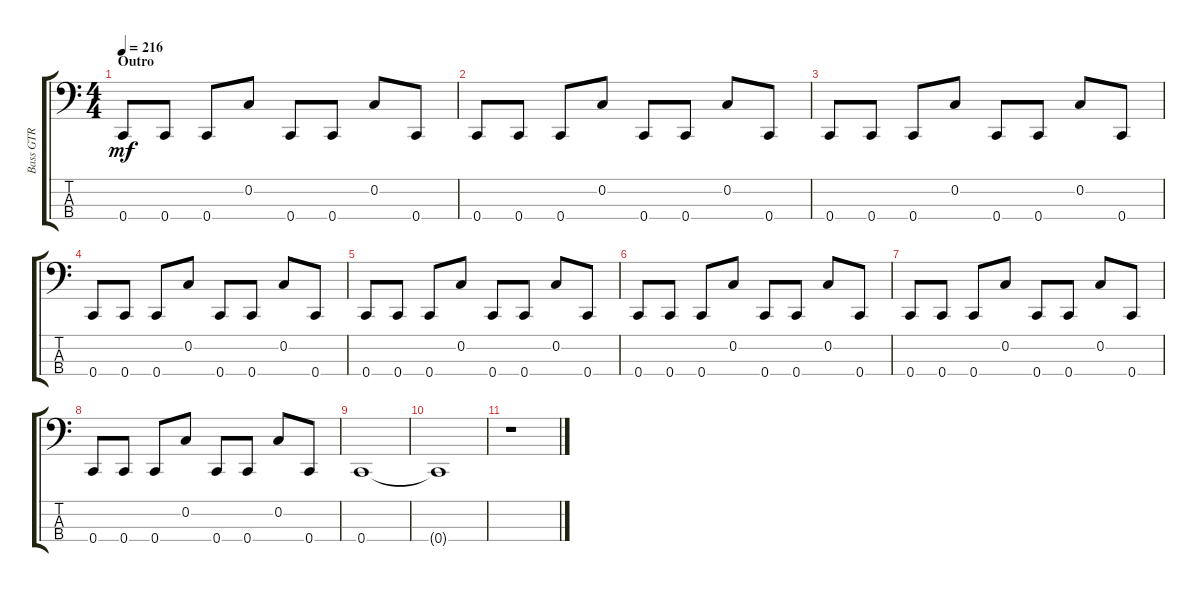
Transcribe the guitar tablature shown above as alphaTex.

\track ("Bass GTR" "Bass GTR") {instrument electricbassfinger}
\staff {score tabs}
\tuning (F2 C2 G1 C1) {hide}
\ts (4 4)
\section ("" "Outro")
\tempo 216
\clef f4
\ks aminor
0.4.8{dy mf} 0.4.8 0.4.8 0.2.8 0.4.8 0.4.8 0.2.8 0.4.8 |
0.4.8 0.4.8 0.4.8 0.2.8 0.4.8 0.4.8 0.2.8 0.4.8 |
0.4.8 0.4.8 0.4.8 0.2.8 0.4.8 0.4.8 0.2.8 0.4.8 |
0.4.8 0.4.8 0.4.8 0.2.8 0.4.8 0.4.8 0.2.8 0.4.8 |
0.4.8 0.4.8 0.4.8 0.2.8 0.4.8 0.4.8 0.2.8 0.4.8 |
0.4.8 0.4.8 0.4.8 0.2.8 0.4.8 0.4.8 0.2.8 0.4.8 |
0.4.8 0.4.8 0.4.8 0.2.8 0.4.8 0.4.8 0.2.8 0.4.8 |
0.4.8 0.4.8 0.4.8 0.2.8 0.4.8 0.4.8 0.2.8 0.4.8 |
0.4.1 |
0.4{t}.1 |
r.1
